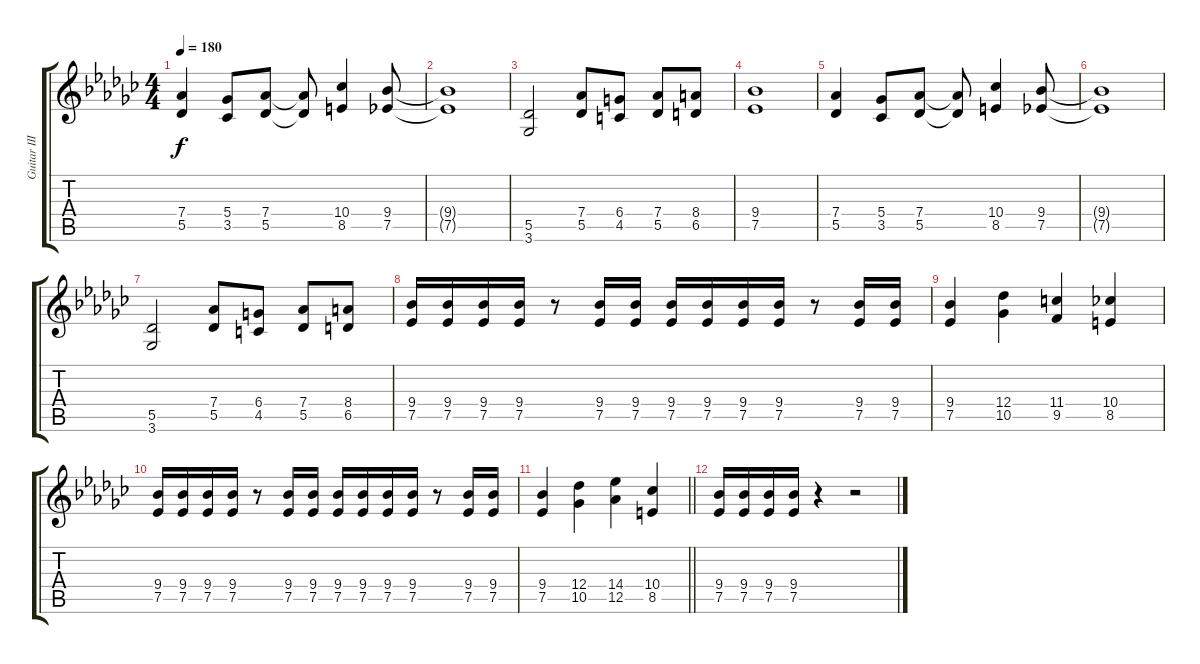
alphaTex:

\track ("Guitar III(Kawaguchi Norimi/\"Christina\")" "Guitar III") {instrument overdrivenguitar}
\staff {score tabs}
\tuning (Eb4 Bb3 Gb3 Db3 Ab2 Eb2) {hide}
\ts (4 4)
\tempo 180
\clef g2
\ks gb
(7.4 5.5).4{dy f} (5.4 3.5).8 (7.4 5.5).8 (7.4{t} 5.5{t}).8 (10.4 8.5).4 (9.4 7.5).8 |
(9.4{t} 7.5{t}).1 |
(5.5 3.6).2 (7.4 5.5).8 (6.4 4.5).8 (7.4 5.5).8 (8.4 6.5).8 |
(9.4 7.5).1 |
(7.4 5.5).4 (5.4 3.5).8 (7.4 5.5).8 (7.4{t} 5.5{t}).8 (10.4 8.5).4 (9.4 7.5).8 |
(9.4{t} 7.5{t}).1 |
(5.5 3.6).2 (7.4 5.5).8 (6.4 4.5).8 (7.4 5.5).8 (8.4 6.5).8 |
(9.4 7.5).16 (9.4 7.5).16 (9.4 7.5).16 (9.4 7.5).16 r.8 (9.4 7.5).16 (9.4 7.5).16 (9.4 7.5).16 (9.4 7.5).16 (9.4 7.5).16 (9.4 7.5).16 r.8 (9.4 7.5).16 (9.4 7.5).16 |
(9.4 7.5).4 (12.4 10.5).4 (11.4 9.5).4 (10.4 8.5).4 |
(9.4 7.5).16 (9.4 7.5).16 (9.4 7.5).16 (9.4 7.5).16 r.8 (9.4 7.5).16 (9.4 7.5).16 (9.4 7.5).16 (9.4 7.5).16 (9.4 7.5).16 (9.4 7.5).16 r.8 (9.4 7.5).16 (9.4 7.5).16 |
\barLineRight lightlight
(9.4 7.5).4 (12.4 10.5).4 (14.4 12.5).4 (10.4 8.5).4 |
(9.4 7.5).16 (9.4 7.5).16 (9.4 7.5).16 (9.4 7.5).16 r.4 r.2
